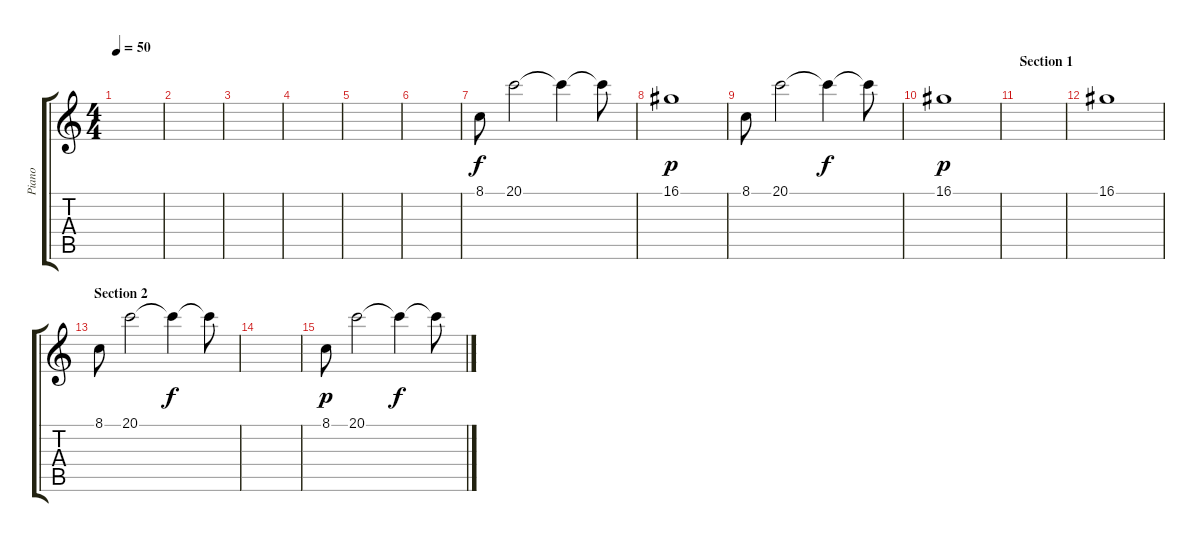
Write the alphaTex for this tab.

\track ("Piano" "Piano") {instrument acousticgrandpiano}
\staff {score tabs}
\tuning (E4 B3 G3 D3 A2 E2) {hide}
\ts (4 4)
\tempo 50
\clef g2
\ks c
|
|
|
|
|
|
8.1.8 20.1.2 20.1{t}.4{dy f} 20.1{t}.8 |
16.1.1{dy p} |
8.1.8 20.1.2 20.1{t}.4{dy f} 20.1{t}.8 |
16.1.1{dy p} |
\section ("" "Section 1")
|
16.1.1 |
\section ("" "Section 2")
8.1.8 20.1.2 20.1{t}.4{dy f} 20.1{t}.8 |
|
8.1.8{dy p} 20.1.2 20.1{t}.4{dy f} 20.1{t}.8
